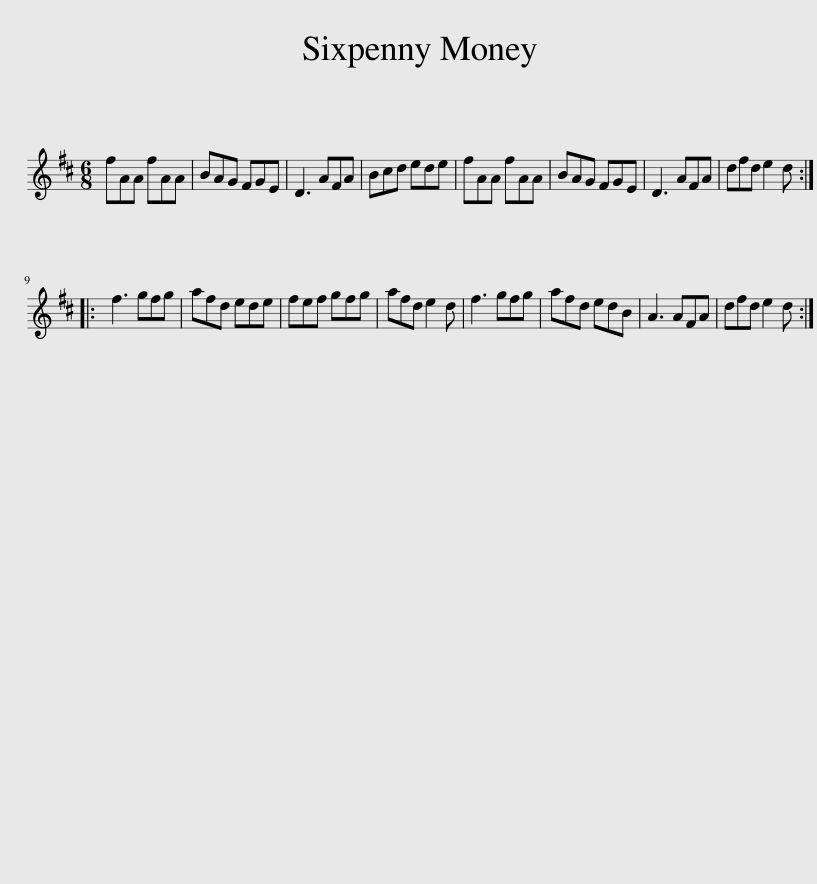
X:1
L:1/8
M:6/8
I:linebreak $
K:D
V:1 treble
V:1
 fAA fAA | BAG FGE | D3 AFA | Bcd ede | fAA fAA | %5
 BAG FGE | D3 AFA | dfd e2 d ::$ f3 gfg | afd ede | %10
 fef gfg | afd e2 d | f3 gfg | afd edB | A3 AFA | %15
 dfd e2 d :| %16
